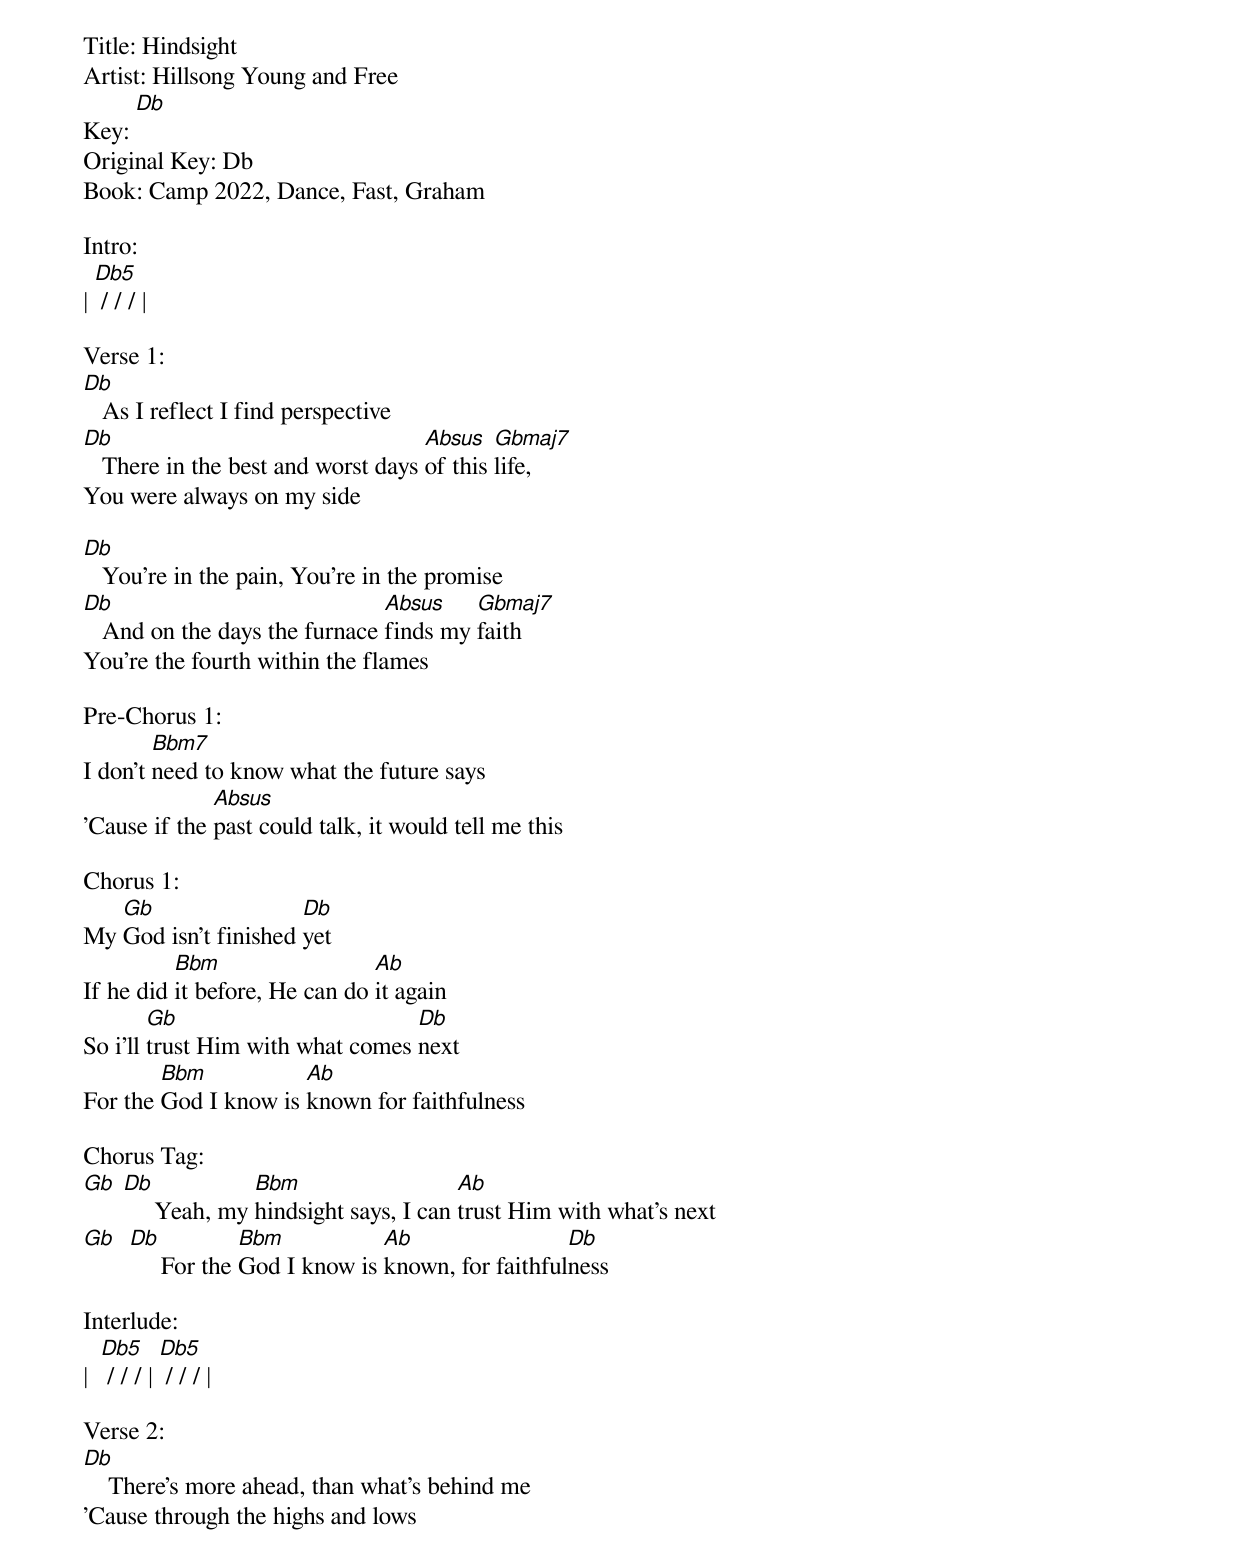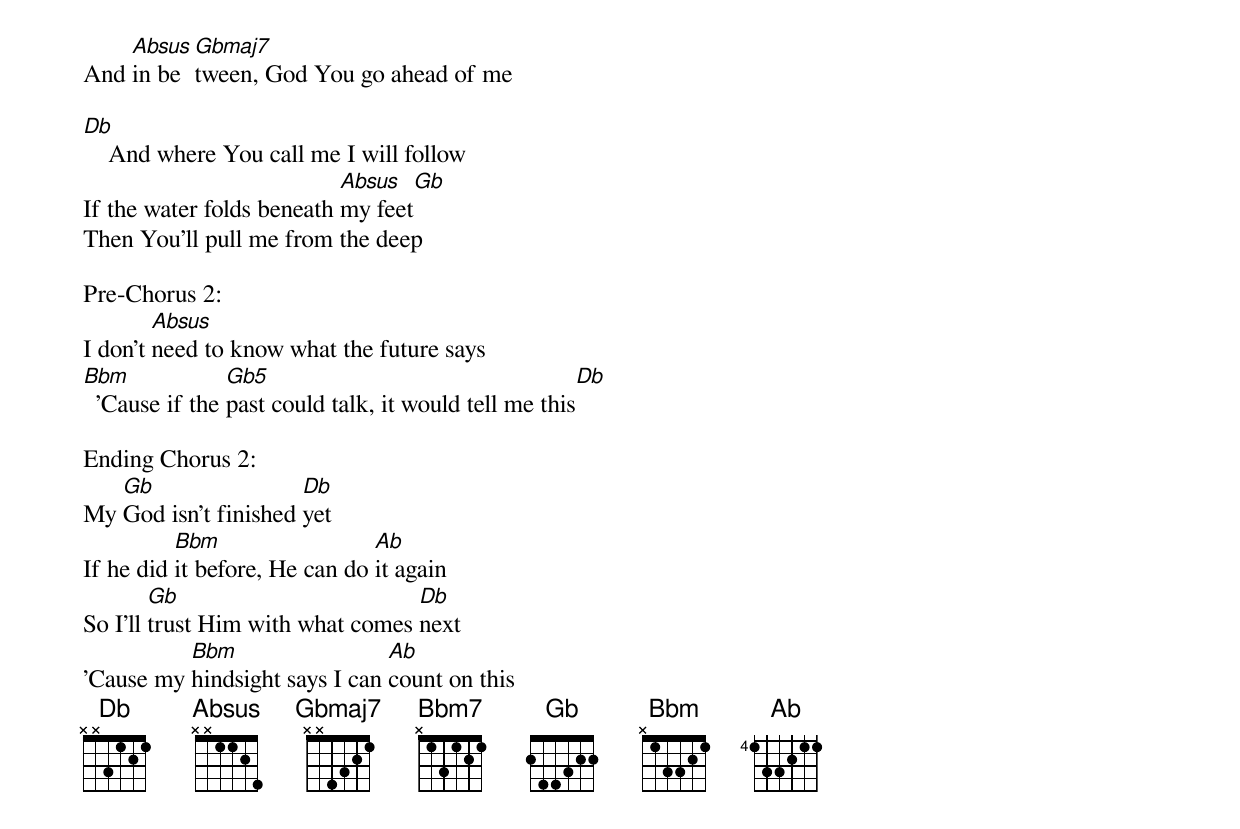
Title: Hindsight
Artist: Hillsong Young and Free
Key: [Db]
Original Key: Db
Book: Camp 2022, Dance, Fast, Graham

Intro:
| [Db5] / / / |

Verse 1:
[Db]   As I reflect I find perspective
[Db]   There in the best and worst days [Absus]of this [Gbmaj7]life,
You were always on my side

[Db]   You're in the pain, You're in the promise
[Db]   And on the days the furnace [Absus]finds my [Gbmaj7]faith
You're the fourth within the flames

Pre-Chorus 1:
I don't [Bbm7]need to know what the future says
'Cause if the [Absus]past could talk, it would tell me this

Chorus 1:
My [Gb]God isn't finished [Db]yet
If he did [Bbm]it before, He can do [Ab]it again
So i'll [Gb]trust Him with what comes [Db]next
For the [Bbm]God I know is [Ab]known for faithfulness

Chorus Tag:
[Gb] [Db]     Yeah, my [Bbm]hindsight says, I can [Ab]trust Him with what's next
[Gb]  [Db]     For the [Bbm]God I know is [Ab]known, for faithful[Db]ness

Interlude:
|  [Db5] / / / | [Db5] / / / |

Verse 2:
[Db]    There's more ahead, than what's behind me
'Cause through the highs and lows
And [Absus]in be[Gbmaj7]tween, God You go ahead of me

[Db]    And where You call me I will follow
If the water folds beneath [Absus]my feet[Gb]
Then You'll pull me from the deep

Pre-Chorus 2:
I don't [Absus]need to know what the future says
[Bbm]  'Cause if the [Gb5]past could talk, it would tell me this[Db]

Ending Chorus 2:
My [Gb]God isn't finished [Db]yet
If he did [Bbm]it before, He can do [Ab]it again
So I'll [Gb]trust Him with what comes [Db]next
'Cause my [Bbm]hindsight says I can [Ab]count on this
